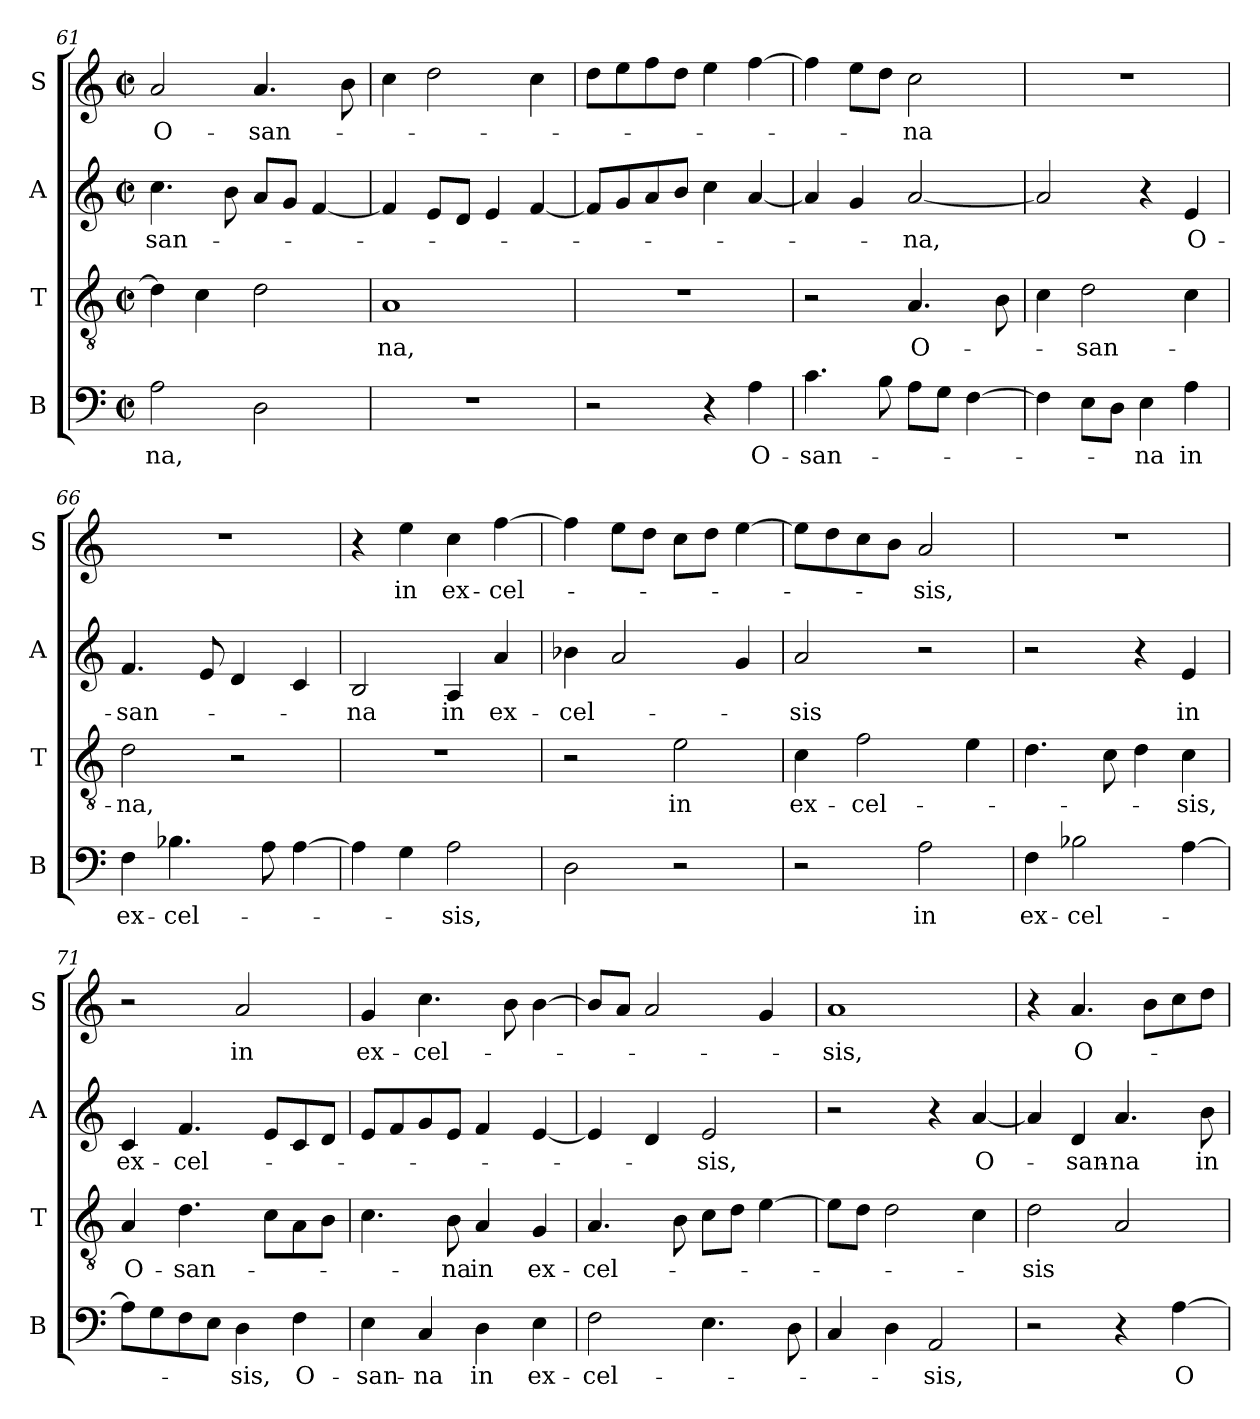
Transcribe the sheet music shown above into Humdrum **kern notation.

**kern	**text	**kern	**text	**kern	**text	**kern	**text
*part4	*part4	*part3	*part3	*part2	*part2	*part1	*part1
*staff4	*staff4	*staff3	*staff3	*staff2	*staff2	*staff1	*staff1
*I"B	*	*I"T	*	*I"A	*	*I"S	*
*I'B	*	*I'T	*	*I'A	*	*I'S	*
*clefF4	*	*clefGv2	*	*clefG2	*	*clefG2	*
*k[]	*	*k[]	*	*k[]	*	*k[]	*
*M2/2	*	*M2/2	*	*M2/2	*	*M2/2	*
*met(c|)	*	*met(c|)	*	*met(c|)	*	*met(c|)	*
=61	=61	=61	=61	=61	=61	=61	=61
!	!LO:LY:b	!	!	!	!LO:LY:b	!	!LO:LY:b
2A\	-na,	4d\]	.	4.cc\	-san-	2a/	O-
.	.	4c\	.	.	.	.	.
.	.	.	.	8b\	.	.	.
!	!	!	!	!	!	!	!LO:LY:b
2D\	.	2d\	.	8a/L	.	4.a/	-san-
.	.	.	.	8g/J	.	.	.
.	.	.	.	[4f/	.	.	.
.	.	.	.	.	.	8b\	.
=62	=62	=62	=62	=62	=62	=62	=62
!	!	!	!LO:LY:b	!	!	!	!
1r	.	1A	-na,	4f/]	.	4cc\	.
.	.	.	.	8e/L	.	2dd\	.
.	.	.	.	8d/J	.	.	.
.	.	.	.	4e/	.	.	.
.	.	.	.	[4f/	.	4cc\	.
=63	=63	=63	=63	=63	=63	=63	=63
2r	.	1r	.	8f/L]	.	8dd\L	.
.	.	.	.	8g/	.	8ee\	.
.	.	.	.	8a/	.	8ff\	.
.	.	.	.	8b/J	.	8dd\J	.
4r	.	.	.	4cc\	.	4ee\	.
!	!LO:LY:b	!	!	!	!	!	!
4A\	O-	.	.	[4a/	.	[4ff\	.
=64	=64	=64	=64	=64	=64	=64	=64
!	!LO:LY:b	!	!	!	!	!	!
4.c\	-san-	2r	.	4a/]	.	4ff\]	.
.	.	.	.	4g/	.	8ee\L	.
8B\	.	.	.	.	.	8dd\J	.
!	!	!	!LO:LY:b	!	!LO:LY:b	!	!LO:LY:b
8A\L	.	4.A/	O-	[2a/	-na,	2cc\	-na
8G\J	.	.	.	.	.	.	.
[4F\	.	.	.	.	.	.	.
.	.	8B\	.	.	.	.	.
=65	=65	=65	=65	=65	=65	=65	=65
4F\]	.	4c\	.	2a/]	.	1r	.
!	!	!	!LO:LY:b	!	!	!	!
8E\L	.	2d\	-san-	.	.	.	.
8D\J	.	.	.	.	.	.	.
!	!LO:LY:b	!	!	!	!	!	!
4E\	na	.	.	4r	.	.	.
!	!LO:LY:b	!	!	!	!LO:LY:b	!	!
4A\	in	4c\	.	4e/	O-	.	.
=66	=66	=66	=66	=66	=66	=66	=66
!	!LO:LY:b	!	!LO:LY:b	!	!LO:LY:b	!	!
4F\	ex-	2d\	-na,	4.f/	-san-	1r	.
!	!LO:LY:b	!	!	!	!	!	!
4.B-X\	-cel-	.	.	.	.	.	.
.	.	.	.	8e/	.	.	.
.	.	2r	.	4d/	.	.	.
8A\	.	.	.	.	.	.	.
[4A\	.	.	.	4c/	.	.	.
=67	=67	=67	=67	=67	=67	=67	=67
!	!	!	!	!	!LO:LY:b	!	!
4A\]	.	1r	.	2B/	na	4r	.
!	!	!	!	!	!	!	!LO:LY:b
4G\	.	.	.	.	.	4ee\	in
!	!LO:LY:b	!	!	!	!LO:LY:b	!	!LO:LY:b
2A\	-sis,	.	.	4A/	in	4cc\	ex-
!	!	!	!	!	!LO:LY:b	!	!LO:LY:b
.	.	.	.	4a/	ex-	[4ff\	-cel-
=68	=68	=68	=68	=68	=68	=68	=68
!	!	!	!	!	!LO:LY:b	!	!
2D\	.	2r	.	4b-X\	-cel-	4ff\]	.
.	.	.	.	2a/	.	8ee\L	.
.	.	.	.	.	.	8dd\J	.
!	!	!	!LO:LY:b	!	!	!	!
2r	.	2e\	in	.	.	8cc\L	.
.	.	.	.	.	.	8dd\J	.
.	.	.	.	4g/	.	[4ee\	.
=69	=69	=69	=69	=69	=69	=69	=69
!	!	!	!LO:LY:b	!	!LO:LY:b	!	!
2r	.	4c\	ex-	2a/	-sis	8ee\L]	.
.	.	.	.	.	.	8dd\	.
!	!	!	!LO:LY:b	!	!	!	!
.	.	2f\	-cel-	.	.	8cc\	.
.	.	.	.	.	.	8b\J	.
!	!LO:LY:b	!	!	!	!	!	!LO:LY:b
2A\	in	.	.	2r	.	2a/	-sis,
.	.	4e\	.	.	.	.	.
=70	=70	=70	=70	=70	=70	=70	=70
!	!LO:LY:b	!	!	!	!	!	!
4F\	ex-	4.d\	.	2r	.	1r	.
!	!LO:LY:b	!	!	!	!	!	!
2B-X\	-cel-	.	.	.	.	.	.
.	.	8c\	.	.	.	.	.
.	.	4d\	.	4r	.	.	.
!	!	!	!LO:LY:b	!	!LO:LY:b	!	!
[4A\	.	4c\	sis,	4e/	in	.	.
=71	=71	=71	=71	=71	=71	=71	=71
!	!	!	!LO:LY:b	!	!LO:LY:b	!	!
8A\L]	.	4A/	O-	4c/	ex-	2r	.
8G\	.	.	.	.	.	.	.
!	!	!	!LO:LY:b	!	!LO:LY:b	!	!
8F\	.	4.d\	-san-	4.f/	-cel-	.	.
8E\J	.	.	.	.	.	.	.
!	!LO:LY:b	!	!	!	!	!	!LO:LY:b
4D\	-sis,	.	.	.	.	2a/	in
.	.	8c\L	.	8e/L	.	.	.
!	!LO:LY:b	!	!	!	!	!	!
4F\	O-	8A\	.	8c/	.	.	.
.	.	8B\J	.	8d/J	.	.	.
=72	=72	=72	=72	=72	=72	=72	=72
!	!LO:LY:b	!	!	!	!	!	!LO:LY:b
4E\	-san-	4.c\	.	8e/L	.	4g/	ex-
.	.	.	.	8f/	.	.	.
!	!LO:LY:b	!	!	!	!	!	!LO:LY:b
4C/	-na	.	.	8g/	.	4.cc\	-cel-
!	!	!	!LO:LY:b	!	!	!	!
.	.	8B\	-na	8e/J	.	.	.
!	!LO:LY:b	!	!LO:LY:b	!	!	!	!
4D\	in	4A/	in	4f/	.	.	.
.	.	.	.	.	.	8b\	.
!	!LO:LY:b	!	!LO:LY:b	!	!	!	!
4E\	ex-	4G/	ex-	[4e/	.	[4b\	.
=73	=73	=73	=73	=73	=73	=73	=73
!	!LO:LY:b	!	!LO:LY:b	!	!	!	!
2F\	-cel-	4.A/	-cel-	4e/]	.	8b/L]	.
.	.	.	.	.	.	8a/J	.
.	.	.	.	4d/	.	2a/	.
.	.	8B\	.	.	.	.	.
!	!	!	!	!	!LO:LY:b	!	!
4.E\	.	8c\L	.	2e/	-sis,	.	.
.	.	8d\J	.	.	.	.	.
.	.	[4e\	.	.	.	4g/	.
8D\	.	.	.	.	.	.	.
=74	=74	=74	=74	=74	=74	=74	=74
!	!	!	!	!	!	!	!LO:LY:b
4C/	.	8e\L]	.	2r	.	1a	-sis,
.	.	8d\J	.	.	.	.	.
4D\	.	2d\	.	.	.	.	.
!	!LO:LY:b	!	!	!	!	!	!
2AA/	-sis,	.	.	4r	.	.	.
!	!	!	!	!	!LO:LY:b	!	!
.	.	4c\	.	[4a/	O-	.	.
=75	=75	=75	=75	=75	=75	=75	=75
!	!	!	!LO:LY:b	!	!	!	!
2r	.	2d\	-sis	4a/]	.	4r	.
!	!	!	!	!	!LO:LY:b	!	!LO:LY:b
.	.	.	.	4d/	-san-	4.a/	O-
!	!	!	!	!	!LO:LY:b	!	!
4r	.	2A/	.	4.a/	-na	.	.
.	.	.	.	.	.	8b\L	.
!	!LO:LY:b	!	!	!	!	!	!
[4A\	O-	.	.	.	.	8cc\	.
!	!	!	!	!	!LO:LY:b	!	!
.	.	.	.	8b\	in	8dd\J	.
=	=	=	=	=	=	=	=
*-	*-	*-	*-	*-	*-	*-	*-
